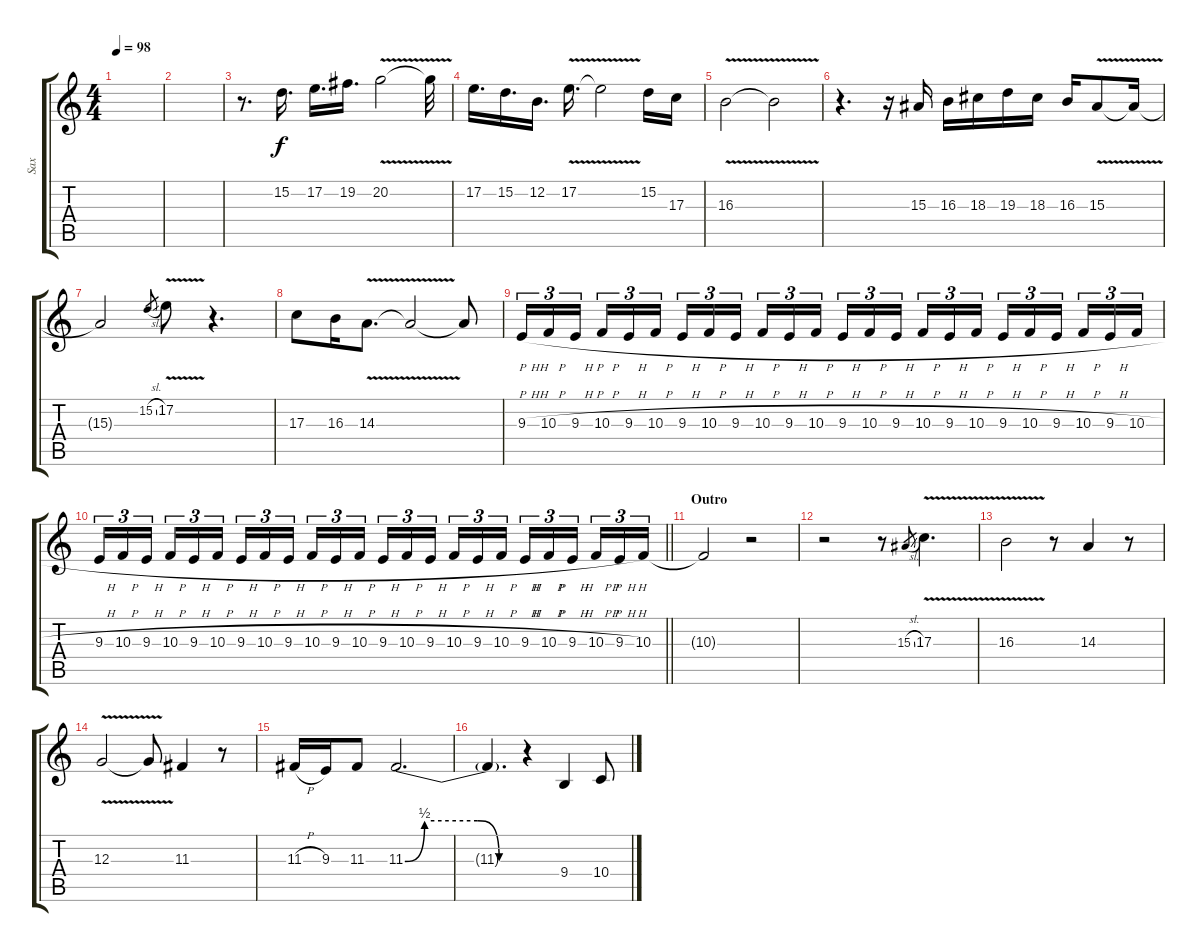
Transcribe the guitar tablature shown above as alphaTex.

\track ("Sax" "Sax") {instrument altosax}
\staff {score tabs}
\tuning (E4 B3 G3 D3 A2 E2) {hide}
\ts (4 4)
\tempo 98
\clef g2
\ks c
|
|
r.8{d volume 13} 15.2.16{d} 17.2.16{d} 19.2.16{d} 20.2{v}.2 20.2{t}.32 |
17.2.16{d} 15.2.16{d} 12.2.16{d} 17.2{v}.16{d} 17.2{t}.2 15.2.16 17.3.16 |
16.3{v}.2{volume 7} 16.3{t}.2{volume 13} |
r.4{d} r.16 15.3.16 16.3.16 18.3.16 19.3.16 18.3.16 16.3.16 15.3{v}.8 15.3{t}.16 |
15.3{t}.2 15.2{sl}.8{gr} 17.2{v}.8 r.4{d} |
17.3.8 16.3.16 14.3{v}.8{d} 14.3{t}.2 14.3{t}.8{volume 5} |
9.3{h}.16{tu (3 2) volume 10} 10.3{h}.16{tu (3 2)} 9.3{h}.16{tu (3 2) beam splitsecondary} 10.3{h}.16{tu (3 2)} 9.3{h}.16{tu (3 2)} 10.3{h}.16{tu (3 2)} 9.3{h}.16{tu (3 2)} 10.3{h}.16{tu (3 2)} 9.3{h}.16{tu (3 2) beam splitsecondary} 10.3{h}.16{tu (3 2)} 9.3{h}.16{tu (3 2)} 10.3{h}.16{tu (3 2)} 9.3{h}.16{tu (3 2)} 10.3{h}.16{tu (3 2)} 9.3{h}.16{tu (3 2) beam splitsecondary} 10.3{h}.16{tu (3 2)} 9.3{h}.16{tu (3 2)} 10.3{h}.16{tu (3 2)} 9.3{h}.16{tu (3 2)} 10.3{h}.16{tu (3 2)} 9.3{h}.16{tu (3 2) beam splitsecondary} 10.3{h}.16{tu (3 2)} 9.3{h}.16{tu (3 2)} 10.3{h}.16{tu (3 2)} |
\barLineRight lightlight
9.3{h}.16{tu (3 2)} 10.3{h}.16{tu (3 2)} 9.3{h}.16{tu (3 2) beam splitsecondary} 10.3{h}.16{tu (3 2)} 9.3{h}.16{tu (3 2)} 10.3{h}.16{tu (3 2)} 9.3{h}.16{tu (3 2)} 10.3{h}.16{tu (3 2)} 9.3{h}.16{tu (3 2) beam splitsecondary} 10.3{h}.16{tu (3 2)} 9.3{h}.16{tu (3 2)} 10.3{h}.16{tu (3 2)} 9.3{h}.16{tu (3 2)} 10.3{h}.16{tu (3 2)} 9.3{h}.16{tu (3 2) beam splitsecondary} 10.3{h}.16{tu (3 2)} 9.3{h}.16{tu (3 2)} 10.3{h}.16{tu (3 2)} 9.3{h}.16{tu (3 2)} 10.3{h}.16{tu (3 2)} 9.3{h}.16{tu (3 2) beam splitsecondary} 10.3{h}.16{tu (3 2)} 9.3{h}.16{tu (3 2)} 10.3.16{tu (3 2)} |
\section ("" "Outro")
10.3{t}.2{volume 0} r.2 |
r.2 r.8{volume 13} 15.3{sl}.8{gr} 17.3{v}.4{d} |
16.3{v}.2 r.8 14.3.4 r.8 |
12.3{v}.2 12.3{t}.8 11.3.4 r.8 |
11.3{h}.16 9.3.16 11.3.8 11.3{be (custom 0 0 10 2 37 2 48 0 60 0)}.2{d} |
11.3{t}.4{d} r.4 9.4.4 10.4.8
